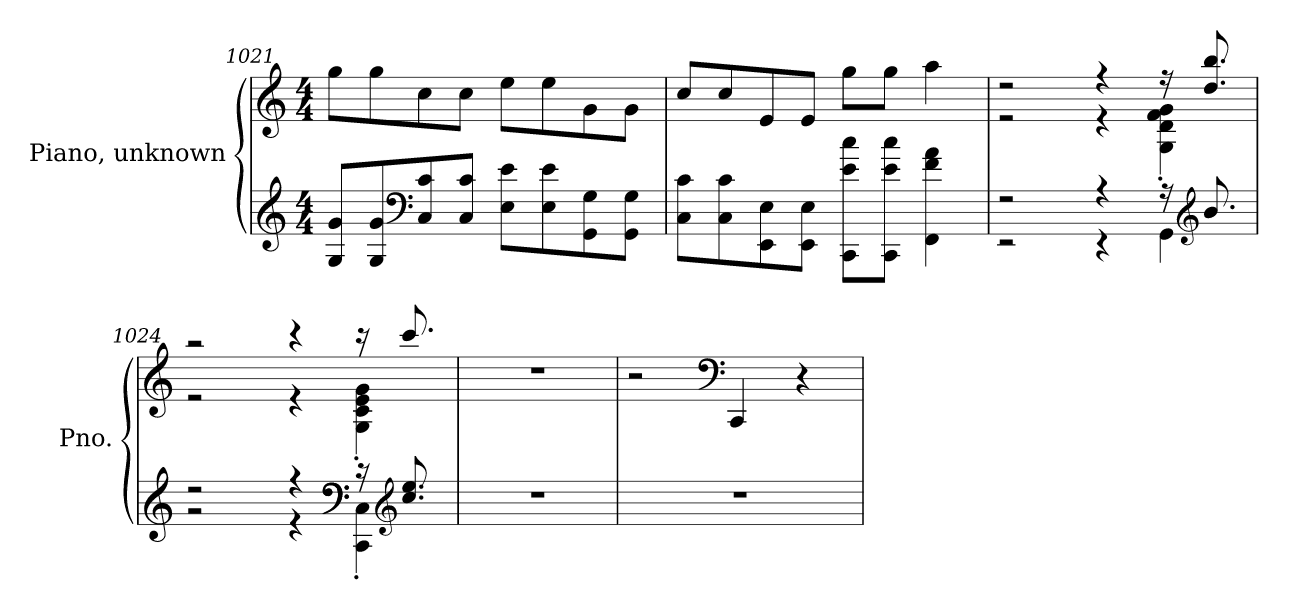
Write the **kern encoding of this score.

**kern	**kern
*part1	*part1
*staff2	*staff1
*I"Piano, unknown	*
*I'Pno.	*
*clefG2	*clefG2
*k[]	*k[]
*M4/4	*M4/4
=1021	=1021
8G/ 8g/L	8gg\L
8G/ 8g/	8gg\
*clefF4	*
8C/ 8c/	8cc\
8C/ 8c/J	8cc\J
8E\ 8e\L	8ee\L
8E\ 8e\	8ee\
8GG\ 8G\	8g\
8GG\ 8G\J	8g\J
!!LO:LB:g=z
=1022	=1022
8C\ 8c\L	8cc/L
8C\ 8c\	8cc/
8EE\ 8E\	8e/
8EE\ 8E\J	8e/J
8CC\ 8e\ 8cc\L	8gg\L
8CC\ 8e\ 8cc\J	8gg\J
4FF\ 4f\ 4a\	4aa\
=1023	=1023
*^	*^
2r	2r	2r	2r
4r	4r	4r	4r
16r	4GG\	16r	4G\' 4d\' 4f\' 4g\'
*clefG2	*	*	*
8.b/	.	8.dd/ 8.bb/	.
=1024	=1024	=1024	=1024
2r	2r	2r	2r
4r	4r	4r	4r
*clefF4	*	*	*
16r	4CC\' 4C\'	16r	4G\' 4c\' 4e\' 4g\'
*clefG2	*	*	*
8.cc/ 8.ee/	.	8.ccc/	.
*v	*v	*	*
*	*v	*v
=1025	=1025
1r	1r
=1026	=1026
1r	2r
*	*clefF4
.	4CC/
.	4r
=	=
*-	*-
